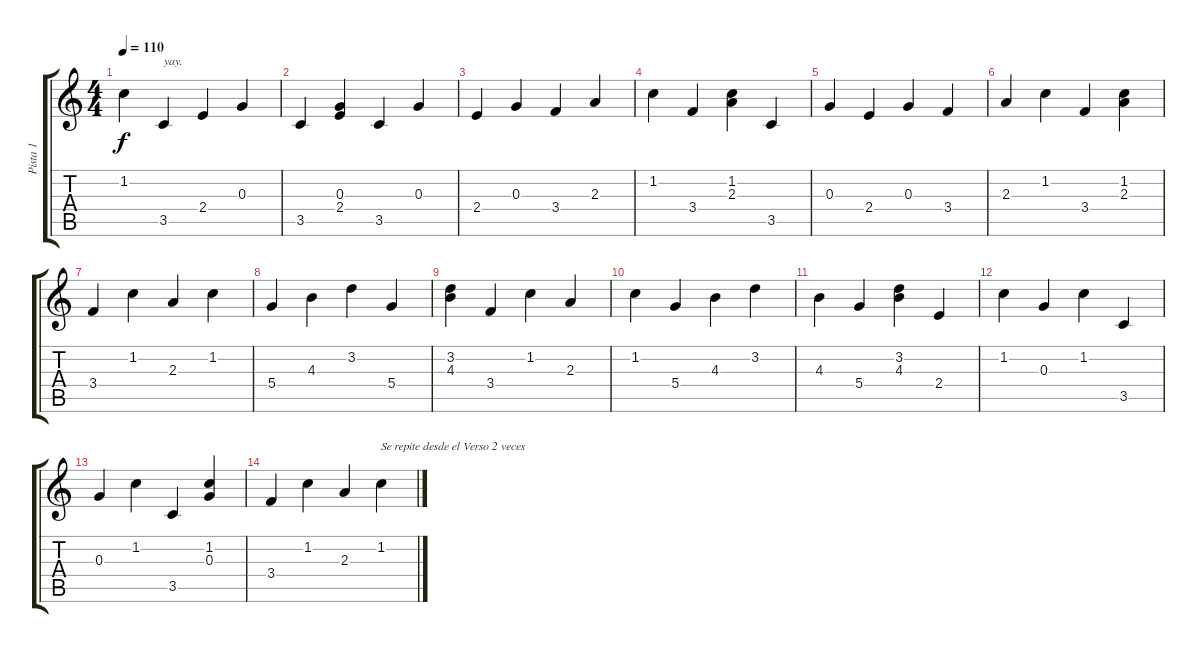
\track ("Pista 1" "Pista 1") {instrument acousticguitarsteel}
\staff {score tabs}
\tuning (E4 B3 G3 D3 A2 E2) {hide}
\ts (4 4)
\tempo 110
\clef g2
\ks c
1.2.4{dy f} 3.5.4{txt "yay."} 2.4.4 0.3.4 |
3.5.4 (0.3 2.4).4 3.5.4 0.3.4 |
2.4.4 0.3.4 3.4.4 2.3.4 |
1.2.4 3.4.4 (1.2 2.3).4 3.5.4 |
0.3.4 2.4.4 0.3.4 3.4.4 |
2.3.4 1.2.4 3.4.4 (1.2 2.3).4 |
3.4.4 1.2.4 2.3.4 1.2.4 |
5.4.4 4.3.4 3.2.4 5.4.4 |
(3.2 4.3).4 3.4.4 1.2.4 2.3.4 |
1.2.4 5.4.4 4.3.4 3.2.4 |
4.3.4 5.4.4 (3.2 4.3).4 2.4.4 |
1.2.4 0.3.4 1.2.4 3.5.4 |
0.3.4 1.2.4 3.5.4 (1.2 0.3).4 |
3.4.4 1.2.4 2.3.4 1.2.4{txt "Se repite desde el Verso 2 veces"}
